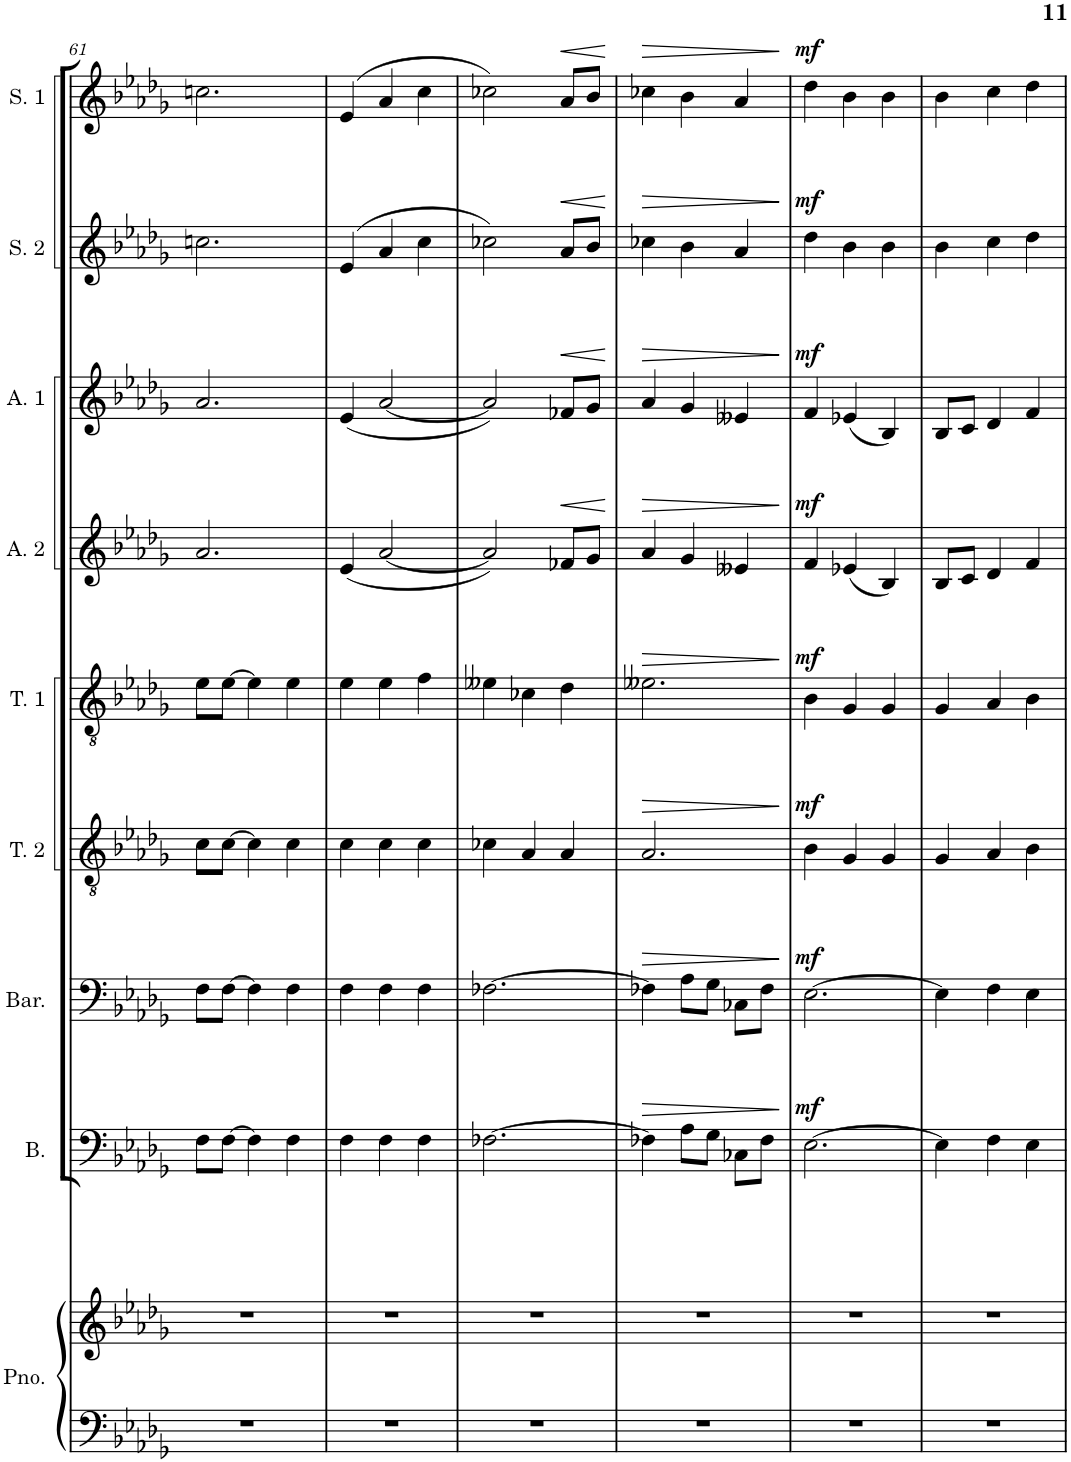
**kern	**kern	**kern	**dynam	**kern	**dynam	**kern	**dynam	**kern	**dynam	**kern	**dynam	**kern	**dynam	**kern	**dynam	**kern	**dynam
*part9	*part9	*part8	*part8	*part7	*part7	*part6	*part6	*part5	*part5	*part4	*part4	*part3	*part3	*part2	*part2	*part1	*part1
*staff10	*staff9	*staff8	*staff8	*staff7	*staff7	*staff6	*staff6	*staff5	*staff5	*staff4	*staff4	*staff3	*staff3	*staff2	*staff2	*staff1	*staff1
*I"Piano	*	*I"Bass	*	*I"Baritone	*	*I"Tenor 2	*	*I"Tenor 1	*	*I"Alto 2	*	*I"Alto 1	*	*I"Soprano 2	*	*I"Soprano 1	*
*I'Pno.	*	*I'B.	*	*I'Bar.	*	*I'T. 2	*	*I'T. 1	*	*I'A. 2	*	*I'A. 1	*	*I'S. 2	*	*I'S. 1	*
!!LO:PB:g=z
*clefF4	*clefG2	*clefF4	*	*clefF4	*	*clefGv2	*	*clefGv2	*	*clefG2	*	*clefG2	*	*clefG2	*	*clefG2	*
*k[b-e-a-d-g-]	*k[b-e-a-d-g-]	*k[b-e-a-d-g-]	*	*k[b-e-a-d-g-]	*	*k[b-e-a-d-g-]	*	*k[b-e-a-d-g-]	*	*k[b-e-a-d-g-]	*	*k[b-e-a-d-g-]	*	*k[b-e-a-d-g-]	*	*k[b-e-a-d-g-]	*
*M3/4	*M3/4	*M3/4	*	*M3/4	*	*M3/4	*	*M3/4	*	*M3/4	*	*M3/4	*	*M3/4	*	*M3/4	*
=61	=61	=61	=61	=61	=61	=61	=61	=61	=61	=61	=61	=61	=61	=61	=61	=61	=61
2.r	2.r	8F\L	.	8F\L	.	8c\L	.	8e-\L	.	2.a-/	.	2.a-/	.	2.ccn\	.	2.ccn\	.
.	.	[8F\J	.	[8F\J	.	[8c\J	.	[8e-\J	.	.	.	.	.	.	.	.	.
.	.	4F\]	.	4F\]	.	4c\]	.	4e-\]	.	.	.	.	.	.	.	.	.
.	.	4F\	.	4F\	.	4c\	.	4e-\	.	.	.	.	.	.	.	.	.
=62	=62	=62	=62	=62	=62	=62	=62	=62	=62	=62	=62	=62	=62	=62	=62	=62	=62
2.r	2.r	4F\	.	4F\	.	4c\	.	4e-\	.	(4e-/	.	(4e-/	.	(4e-/	.	(4e-/	.
.	.	4F\	.	4F\	.	4c\	.	4e-\	.	[2a-/	.	[2a-/	.	4a-/	.	4a-/	.
.	.	4F\	.	4F\	.	4c\	.	4f\	.	.	.	.	.	4cc\	.	4cc\	.
=63	=63	=63	=63	=63	=63	=63	=63	=63	=63	=63	=63	=63	=63	=63	=63	=63	=63
2.r	2.r	[2.F-X\	.	[2.F-X\	.	4c-X\	.	4e--X\	.	2a-/])	.	2a-/])	.	2cc-X\)	.	2cc-X\)	.
.	.	.	.	.	.	4A-/	.	4c-X\	.	.	.	.	.	.	.	.	.
!	!	!	!	!	!	!	!	!	!	!	!LO:HP:b	!	!LO:HP:b	!	!LO:HP:b	!	!LO:HP:b
.	.	.	.	.	.	4A-/	.	4d-\	.	8f-X/L	<	8f-X/L	<	8a-/L	<	8a-/L	<
.	.	.	.	.	.	.	.	.	.	8g-/J	.	8g-/J	.	8b-/J	.	8b-/J	.
=64	=64	=64	=64	=64	=64	=64	=64	=64	=64	=64	=64	=64	=64	=64	=64	=64	=64
2.r	2.r	4F-X\]	.	4F-X\]	.	2.A-/	.	2.e--X\	.	4a-/	.	4a-/	.	4cc-X\	.	4cc-X\	.
.	.	8A-\L	.	8A-\L	.	.	.	.	.	4g-/	.	4g-/	.	4b-\	.	4b-\	.
.	.	8G-\J	.	8G-\J	.	.	.	.	.	.	.	.	.	.	.	.	.
.	.	8C-X\L	.	8C-X\L	.	.	.	.	.	4e--X/	.	4e--X/	.	4a-/	.	4a-/	.
.	.	8F-\J	.	8F-\J	.	.	.	.	.	.	.	.	.	.	.	.	.
.	.	.	.	.	.	.	.	.	.	.	[	.	[	.	[	.	[
=65	=65	=65	=65	=65	=65	=65	=65	=65	=65	=65	=65	=65	=65	=65	=65	=65	=65
!	!	!	!LO:DY:a	!	!LO:DY:a	!	!LO:DY:a	!	!LO:DY:a	!	!LO:DY:a	!	!LO:DY:a	!	!LO:DY:a	!	!LO:DY:a
2.r	2.r	[2.E-\	mf	[2.E-\	mf	4B-\	mf	4B-\	mf	4f/	mf	4f/	mf	4dd-\	mf	4dd-\	mf
.	.	.	.	.	.	4G-/	.	4G-/	.	(4e-X/	.	(4e-X/	.	4b-\	.	4b-\	.
.	.	.	.	.	.	4G-/	.	4G-/	.	4B-/)	.	4B-/)	.	4b-\	.	4b-\	.
=66	=66	=66	=66	=66	=66	=66	=66	=66	=66	=66	=66	=66	=66	=66	=66	=66	=66
2.r	2.r	4E-\]	.	4E-\]	.	4G-/	.	4G-/	.	8B-/L	.	8B-/L	.	4b-\	.	4b-\	.
.	.	.	.	.	.	.	.	.	.	8c/J	.	8c/J	.	.	.	.	.
.	.	4F\	.	4F\	.	4A-/	.	4A-/	.	4d-/	.	4d-/	.	4cc\	.	4cc\	.
.	.	4E-\	.	4E-\	.	4B-\	.	4B-\	.	4f/	.	4f/	.	4dd-\	.	4dd-\	.
=	=	=	=	=	=	=	=	=	=	=	=	=	=	=	=	=	=
*-	*-	*-	*-	*-	*-	*-	*-	*-	*-	*-	*-	*-	*-	*-	*-	*-	*-
